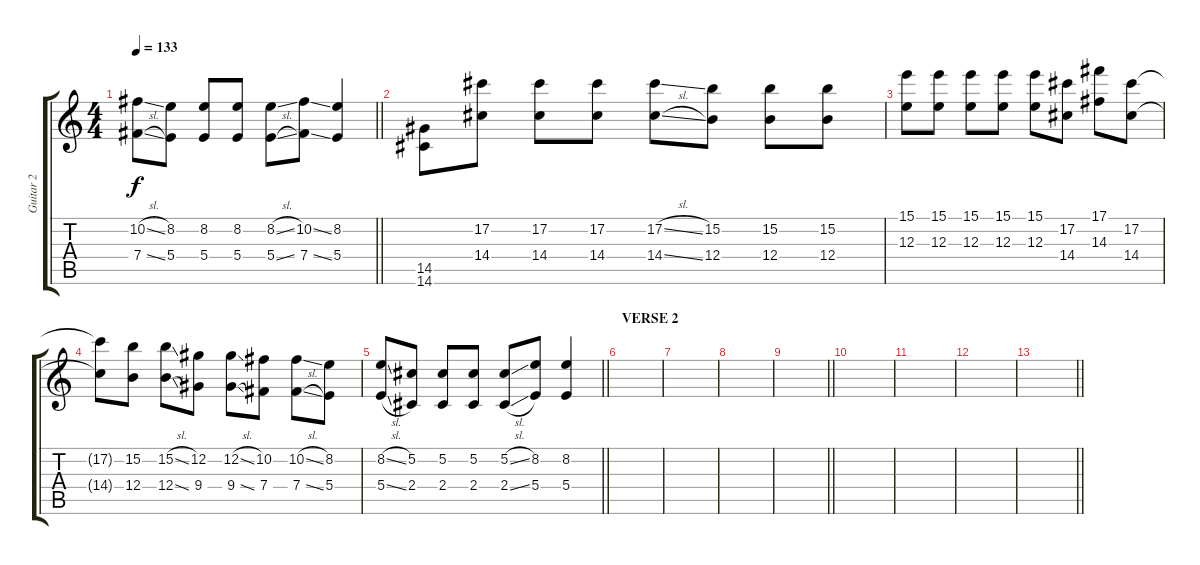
\track ("Guitar 2" "Guitar 2") {instrument distortionguitar}
\staff {score tabs}
\tuning (Db4 Ab3 E3 B2 Gb2 B1) {hide}
\ts (4 4)
\tempo 133
\clef g2
\barLineRight lightlight
\ks c
(10.2{sl} 7.4{sl}).8{dy f} (8.2 5.4).8 (8.2 5.4).8 (8.2 5.4).8 (8.2{sl} 5.4{sl}).8 (10.2{ss} 7.4{ss}).8 (8.2 5.4).4 |
(14.5 14.6).8 (17.2 14.4).8 (17.2 14.4).8 (17.2 14.4).8 (17.2{sl} 14.4{sl}).8 (15.2 12.4).8 (15.2 12.4).8 (15.2 12.4).8 |
(15.1 12.3).8 (15.1 12.3).8 (15.1 12.3).8 (15.1 12.3).8 (15.1 12.3).8 (17.2 14.4).8 (17.1 14.3).8 (17.2 14.4).8 |
(17.2{t} 14.4{t}).8 (15.2 12.4).8 (15.2{sl} 12.4{sl}).8 (12.2 9.4).8 (12.2{sl} 9.4{sl}).8 (10.2 7.4).8 (10.2{sl} 7.4{sl}).8 (8.2 5.4).8 |
\barLineRight lightlight
(8.2{sl} 5.4{sl}).8 (5.2 2.4).8 (5.2 2.4).8 (5.2 2.4).8 (5.2{sl} 2.4{sl}).8 (8.2 5.4).8 (8.2 5.4).4 |
\section ("" "VERSE 2")
|
|
|
\barLineRight lightlight
|
|
|
|
\barLineRight lightlight
